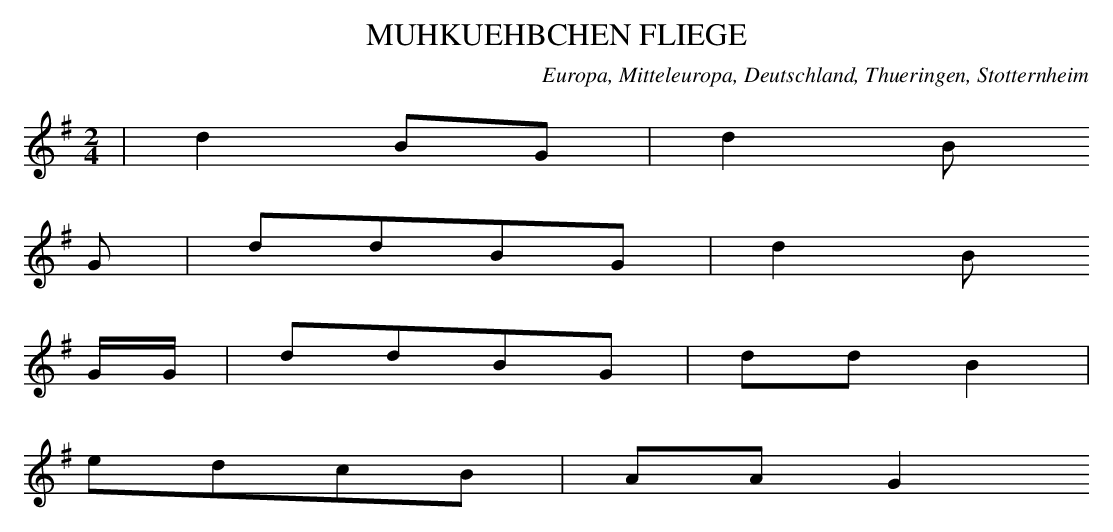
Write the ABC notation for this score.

X:1
T: MUHKUEHBCHEN FLIEGE
O: Europa, Mitteleuropa, Deutschland, Thueringen, Stotternheim
M: 2/4
L: 1/16
K: G
 | d4B2G2 | d4B2
G2 | d2d2B2G2 | d4B2
GG | d2d2B2G2 | d2d2B4 |
e2d2c2B2 | A2A2G4
